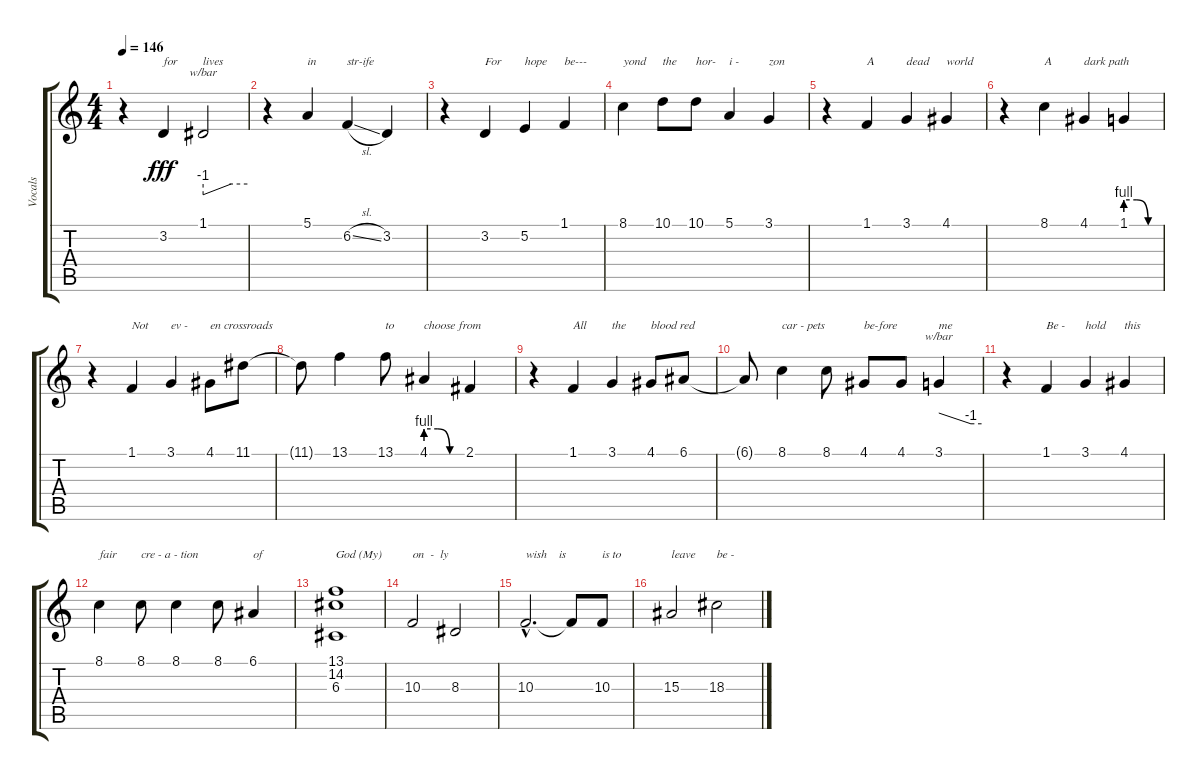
\track ("Vocals" "Vocals") {instrument synthvoice}
\staff {score tabs}
\tuning (E4 B3 G3 D3 A2 E2) {hide}
\ts (4 4)
\tempo 146
\clef g2
\ks c
r.4{dy fff} 3.2.4{txt "for"} 1.1.2{tbe (custom default 0 -4 38 0 60 0) txt "lives"} |
r.4 5.1.4{txt "in"} 6.2{sl}.4{txt "str-ife"} 3.2.4 |
r.4 3.2.4{txt "For"} 5.2.4{txt "hope"} 1.1.4{txt "be---"} |
8.1.4{txt "yond"} 10.1.8{txt "the"} 10.1.8{txt "hor-"} 5.1.4{txt "i -"} 3.1.4{txt "zon"} |
r.4 1.1.4{txt "A"} 3.1.4{txt "dead"} 4.1.4{txt "world"} |
r.4 8.1.4{txt "A"} 4.1.4{txt "dark path"} 1.1{be (custom 0 4 20 4 40 0 60 0)}.4 |
r.4 1.1.4{txt "Not"} 3.1.4{txt "ev -"} 4.1.8{txt "en crossroads"} 11.1.8 |
11.1{t}.8 13.1.4 13.1.8{txt "to"} 4.1{be (custom 0 4 20 4 40 0 60 0)}.4{txt "choose from"} 2.1.4 |
r.4 1.1.4{txt "All"} 3.1.4{txt "the"} 4.1.8{txt "blood red"} 6.1.8 |
6.1{t}.8 8.1.4{txt "car - pets"} 8.1.8 4.1.8{txt "be-fore"} 4.1.8 3.1.4{tbe (custom default 0 0 45 -4 60 -4) txt "me"} |
r.4 1.1.4{txt "Be -"} 3.1.4{txt "hold"} 4.1.4{txt "this"} |
8.1.4{txt "fair"} 8.1.8{txt "cre - a - tion"} 8.1.4 8.1.8 6.1.4{txt "of"} |
(13.1 14.2 6.3).1{txt "God (My)"} |
10.3.2{txt "on  -  ly"} 8.3.2 |
10.3{hac}.2{d txt "wish    is"} 10.3{t}.8 10.3.8{txt "is to"} |
15.3.2{txt "leave"} 18.3.2{txt "be - "}
